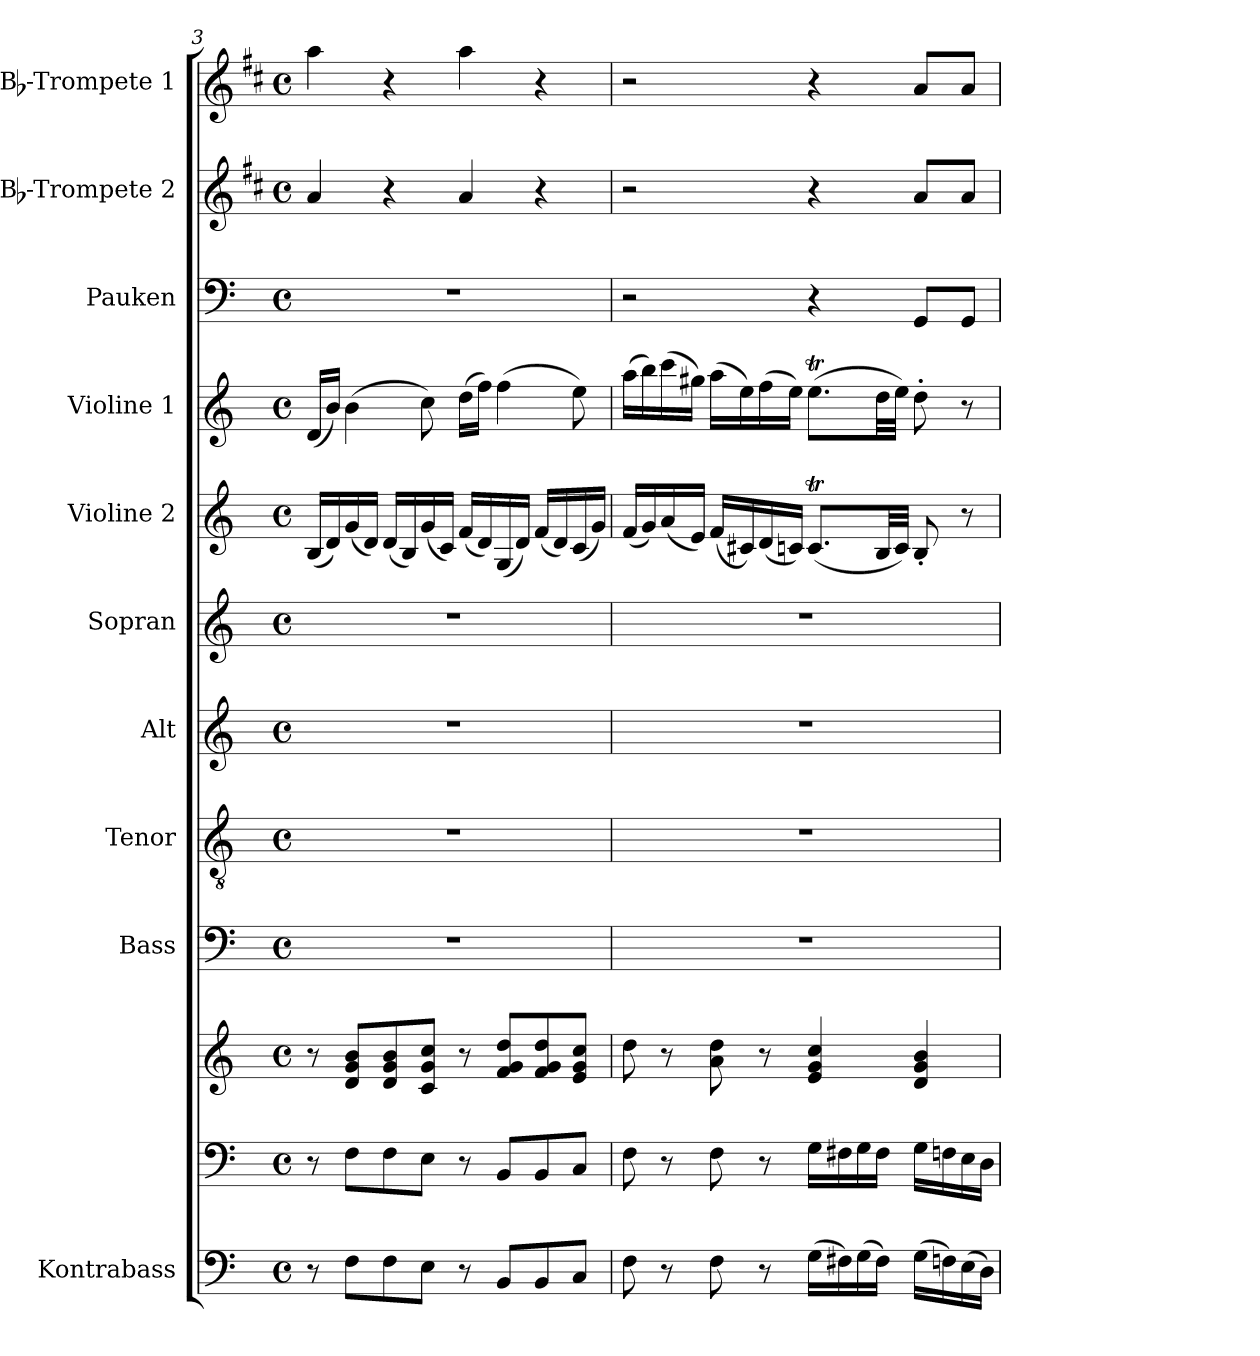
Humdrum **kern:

**kern	**kern	**kern	**kern	**kern	**kern	**kern	**kern	**kern	**kern	**kern	**kern
*part11	*part10	*part10	*part9	*part8	*part7	*part6	*part5	*part4	*part3	*part2	*part1
*staff12	*staff11	*staff10	*staff9	*staff8	*staff7	*staff6	*staff5	*staff4	*staff3	*staff2	*staff1
*I"Kontrabass	*	*	*I"Bass	*I"Tenor	*I"Alt	*I"Sopran	*I"Violine 2	*I"Violine 1	*I"Pauken	*I"Bb-Trompete 2	*I"Bb-Trompete 1
*I'Kb.	*	*	*I'B.	*I'T.	*I'A.	*I'S.	*I'Vl. 2	*I'Vl. 1	*I'Pk.	*I'Bb Trp. 2	*I'Bb Trp. 1
*clefF4	*clefF4	*clefG2	*clefF4	*clefGv2	*clefG2	*clefG2	*clefG2	*clefG2	*clefF4	*clefG2	*clefG2
*ITrd7c12	*	*	*	*	*	*	*	*	*	*ITrd1c2	*ITrd1c2
*k[]	*k[]	*k[]	*k[]	*k[]	*k[]	*k[]	*k[]	*k[]	*k[]	*k[]	*k[]
*C:	*C:	*C:	*C:	*C:	*C:	*C:	*C:	*C:	*C:	*C:	*C:
*M4/4	*M4/4	*M4/4	*M4/4	*M4/4	*M4/4	*M4/4	*M4/4	*M4/4	*M4/4	*M4/4	*M4/4
*met(c)	*met(c)	*met(c)	*met(c)	*met(c)	*met(c)	*met(c)	*met(c)	*met(c)	*met(c)	*met(c)	*met(c)
=3	=3	=3	=3	=3	=3	=3	=3	=3	=3	=3	=3
8r	8r	8r	1r	1r	1r	1r	(<16B/LL	(<16d/LL	1r	4g/	4gg\
.	.	.	.	.	.	.	16d/)	16b/JJ)	.	.	.
8FF\L	8F\L	8d/ 8g/ 8b/L	.	.	.	.	(<16g/	(>4b\	.	.	.
.	.	.	.	.	.	.	16d/JJ)	.	.	.	.
8FF\	8F\	8d/ 8g/ 8b/	.	.	.	.	(<16d/LL	.	.	4r	4r
.	.	.	.	.	.	.	16B/)	.	.	.	.
8EE\J	8E\J	8c/ 8g/ 8cc/J	.	.	.	.	(<16g/	8cc\)	.	.	.
.	.	.	.	.	.	.	16c/JJ)	.	.	.	.
8r	8r	8r	.	.	.	.	(<16f/LL	(>16dd\LL	.	4g/	4gg\
.	.	.	.	.	.	.	16d/)	16ff\JJ)	.	.	.
8BBB/L	8BB/L	8f/ 8g/ 8dd/L	.	.	.	.	(<16G/	(>4ff\	.	.	.
.	.	.	.	.	.	.	16d/JJ)	.	.	.	.
8BBB/	8BB/	8f/ 8g/ 8dd/	.	.	.	.	(<16f/LL	.	.	4r	4r
.	.	.	.	.	.	.	16d/)	.	.	.	.
8CC/J	8C/J	8e/ 8g/ 8cc/J	.	.	.	.	(<16c/	8ee\)	.	.	.
.	.	.	.	.	.	.	16g/JJ)	.	.	.	.
!!LO:PB:g=z
=4	=4	=4	=4	=4	=4	=4	=4	=4	=4	=4	=4
8FF\	8F\	8dd\	1r	1r	1r	1r	(<16f/LL	(>16aa\LL	2r	2r	2r
.	.	.	.	.	.	.	16g/)	16bb\)	.	.	.
8r	8r	8r	.	.	.	.	(<16a/	(>16ccc\	.	.	.
.	.	.	.	.	.	.	16e/JJ)	16gg#X\JJ)	.	.	.
8FF\	8F\	8a\ 8dd\	.	.	.	.	(<16f/LL	(>16aa\LL	.	.	.
.	.	.	.	.	.	.	16c#X/)	16ee\)	.	.	.
8r	8r	8r	.	.	.	.	(<16d/	(>16ff\	.	.	.
.	.	.	.	.	.	.	16cn/JJ)	16ee\JJ)	.	.	.
(>16GG\LL	16G\LL	4e/ 4g/ 4cc/	.	.	.	.	(<8.cT/L	(>8.eet\L	4r	4r	4r
16FF#X\)	16F#X\	.	.	.	.	.	.	.	.	.	.
(>16GG\	16G\	.	.	.	.	.	.	.	.	.	.
16FF#\JJ)	16F#\JJ	.	.	.	.	.	32B/LL	32dd\LL	.	.	.
.	.	.	.	.	.	.	32c/JJJ)	32ee\JJJ)	.	.	.
(>16GG\LL	16G\LL	4d/ 4g/ 4b/	.	.	.	.	8B'</	8dd'>\	8GG/L	8g/L	8g/L
16FFn\)	16Fn\	.	.	.	.	.	.	.	.	.	.
(>16EE\	16E\	.	.	.	.	.	8r	8r	8GG/J	8g/J	8g/J
16DD\JJ)	16D\JJ	.	.	.	.	.	.	.	.	.	.
=	=	=	=	=	=	=	=	=	=	=	=
*-	*-	*-	*-	*-	*-	*-	*-	*-	*-	*-	*-
